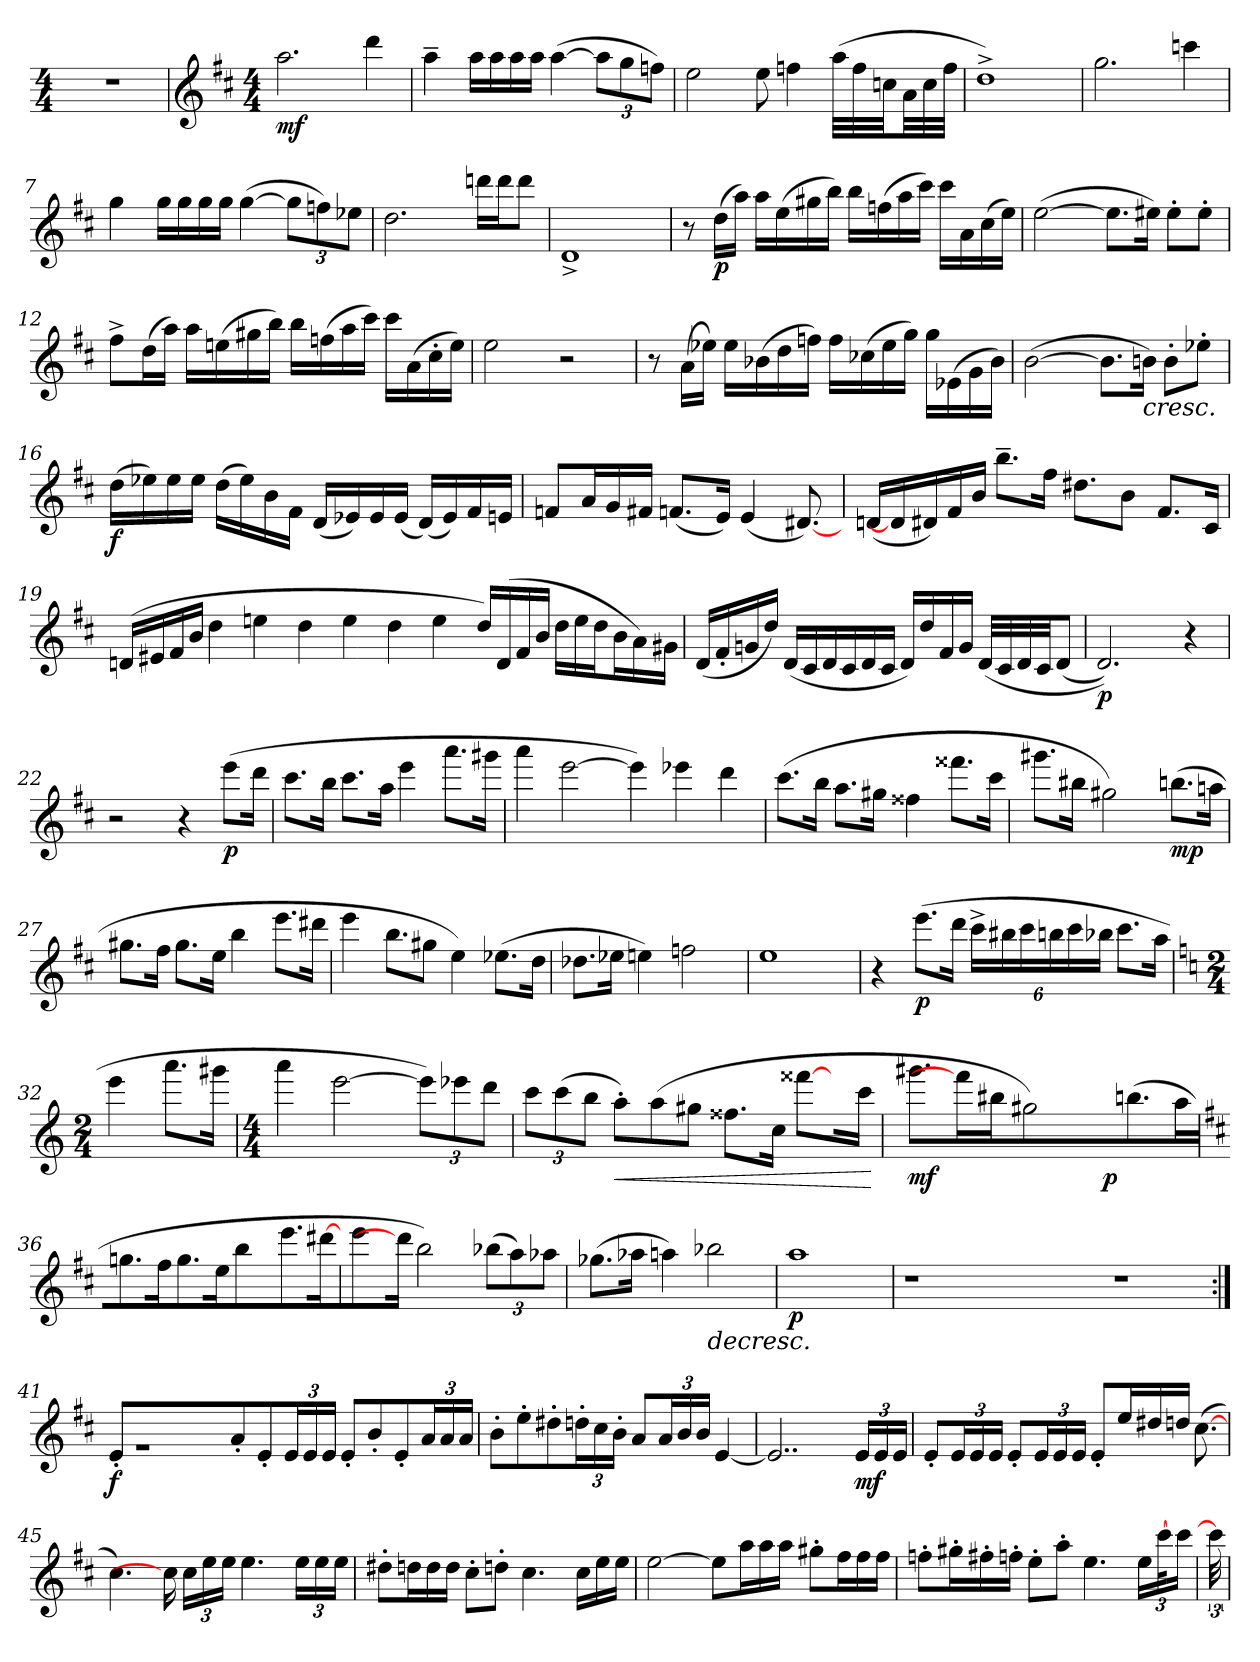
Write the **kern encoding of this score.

**kern	**dynam
*part1	*part1
*staff1	*staff1
*k[]	*
*M4/4	*
=1	=1
1r	.
!!LO:LB:g=z
=2	=2
*clefG2	*
*k[f#c#]	*
*M4/4	*
!	!LO:DY:b
2.aa\	mf
4ddd\	.
=3	=3
4aa~\	.
16aa\LL	.
16aa\	.
16aa\	.
16aa\JJ	.
([4aa\	.
12aa\L]	.
12gg\	.
12ffn\J)	.
=4	=4
2ee\	.
8ee\	.
4ffn\	.
(32aa\LLL	.
32ff\	.
32ccn\JJ	.
32a\LL	.
32cc\	.
32ff\JJJ	.
=5	=5
1dd^)	.
=6	=6
2.gg\	.
4cccn\	.
!!LO:LB:g=z
=7	=7
4gg\	.
16gg\LL	.
16gg\	.
16gg\	.
16gg\JJ	.
([4gg\	.
12gg\L]	.
12ffn\)	.
12ee-X\J	.
=8	=8
2.dd\	.
16dddn\LL	.
16ddd\J	.
8ddd\J	.
=9	=9
1d^	.
=10	=10
8r	.
!	!LO:DY:b
(16dd\LL	p
16aa\JJ)	.
16aa\LL	.
(16ee\	.
16gg#X\	.
16bb\JJ)	.
16bb\LL	.
(16ffn\	.
16aa\	.
16ccc#\JJ)	.
16ccc#\LL	.
16a\	.
(16cc#\	.
16ee\JJ)	.
=11	=11
([2ee\	.
8.ee\L]	.
16ee#X\Jk)	.
8ee#'\L	.
8ee#'\J	.
!!LO:LB:g=z
=12	=12
8ff#^\L	.
(16dd\L	.
16aa\JJ)	.
16aa\LL	.
(16een\	.
16gg#X\	.
16bb\JJ)	.
16bb\LL	.
(16ffn\	.
16aa\	.
16ccc#\JJ)	.
16ccc#\LL	.
(16a\	.
16cc#'\	.
16ee\JJ)	.
=13	=13
2ee\	.
2r	.
=14	=14
8r	.
(16a\LL	.
16ee-X\JJ)	.
16ee-\LL	.
(16b-X\	.
16dd\	.
16ffn\JJ)	.
16ff\LL	.
(16cc-X\	.
16ee-\	.
16gg\JJ)	.
16gg\LL	.
(16e-X\	.
16g\	.
16b-\JJ)	.
!!LO:LB:g=z
=15	=15
([2b\	.
8.b\L]	.
!	!LO:HP:b
16bn\Jk)	<
8b'\L	.
8ee-X'\J	.
=16	=16
!	!LO:DY:b
(16dd\LL	f
16ee-X\)	[
16ee-\	.
16ee-\JJ	.
(16dd\LL	.
16ee-\)	.
16b\	.
16f#\JJ	.
(16d/LL	.
16e-X/)	.
16e-/	.
(16e-/JJ	.
(16d/LL)	.
16e-/)	.
16f#/	.
16en/JJ	.
=17	=17
8fn/L	.
16a/L	.
16g/	.
16f#X/JJ	.
(8.fn/L	.
16e/Jk)	.
(4e/	.
[8.d#X/)	.
!!LO:LB:g=z
=18	=18
(16dn/LL	.
16d#/]	.
16d#X/)	.
16f#/	.
16b/JJ	.
8.bb~\L	.
16ff#\Jk	.
8.dd#X\L	.
8b\J	.
8.f#/L	.
16c#/Jk	.
=19	=19
(16dn/LL	.
16e#X/	.
16f#/	.
16b/JJ	.
4dd\	.
4een\	.
4dd\	.
4ee\	.
4dd\	.
4ee\	.
16dd/LL)	.
(16d/	.
16f#/	.
16b/JJ	.
16dd\LL	.
16ee\	.
16dd\J	.
16b\L	.
16a\)	.
16g#X\JJ	.
!!LO:LB:g=z
=20	=20
(16d/LL	.
16f#'/	.
16gn/	.
16dd/JJ)	.
(16d/LL	.
16c#/	.
16d/	.
16c#/	.
16d/	.
16c#/JJ	.
16d/LL)	.
16dd/	.
16f#/	.
16g/JJ	.
(32d/LLL	.
32c#/	.
32d/	.
32c#/JJ	.
(8d/J	.
=21	=21
!	!LO:DY:b
2.d/))	p
4r	.
=22	=22
2r	.
4r	.
!	!LO:DY:b
(8eee\L	p
16ddd\Jk	.
=23	=23
8.ccc#\L	.
16bb\Jk	.
8.ccc#\L	.
16aa\Jk	.
4eee\	.
8.aaa\L	.
16ggg#X\Jk	.
!!LO:LB:g=z
=24	=24
4aaa\	.
[2eee\	.
4eee\])	.
4eee-X\	.
4ddd\	.
=25	=25
(8.ccc#\L	.
16bb\Jk	.
8.aa\L	.
16gg#X\Jk	.
4ff##X\	.
8.fff##X\L	.
16ccc#\Jk	.
=26	=26
8.ggg#X\L	.
16bb#X\Jk	.
2gg#X\)	.
!	!LO:DY:b
(8.bbn\L	mp
16aan\Jk	.
=27	=27
8.gg#X\L	.
16ff#\Jk	.
8.gg#\L	.
16ee\Jk	.
4bb\	.
8.eee\L	.
16ddd#X\Jk	.
!!LO:LB:g=z
=28	=28
4eee\	.
8.bb\L	.
8gg#X\J	.
4ee\)	.
(8.ee-X\L	.
16dd\Jk	.
=29	=29
8.dd-X\L	.
16ee-X\Jk	.
4een\)	.
2ffn\	.
=30	=30
1ee	.
=31	=31
4r	.
!	!LO:DY:b
(8.eee\L	p
16ddd\Jk	.
24ccc#^\LL	.
24bb#X\	.
24ccc#\	.
24bbn\	.
24ccc#\	.
24bb-X\JJ	.
8.ccc#\L	.
16aa\Jk	.
!!LO:LB:g=z
=32	=32
*k[]	*
*M2/4	*
4eee\	.
8.aaa\L	.
16ggg#X\Jk	.
=33	=33
*M4/4	*
4aaa\	.
[2eee\	.
12eee\L])	.
12eee-X\	.
12ddd\J	.
=34	=34
12ccc\L	.
(12ccc\	.
12bb\J	.
!	!LO:HP:b
8aa'\L)	<
(8aa\	.
8gg#X\J	.
8.ff##X\L	.
16cc\Jk	.
[8fff##X\L	.
16ryy	.
16ccc\Jk	.
.	[
=35	=35
!	!LO:DY:b
*^	*
8.ggg#X\L	2.ryy	mf
16fff##\L]	.	.
16bb#X\Jk	.	.
2gg#X\)	.	.
!	!	!LO:DY:b
.	4ryy	p
(8.bbn\L	.	.
16aa\Jk	16ryy	.
*v	*v	*
!!LO:LB:g=z
=36	=36
*k[f#c#]	*
8.ggn\L	.
16ff#\Jk	.
8.gg\L	.
16ee\Jk	.
4bb\	.
8.eee\L	.
[16ddd#X\J	.
=37	=37
4eee\	.
16ddd#\J]	.
2bb\)	.
(12bb-X\L	.
12aa\)	.
12aa-X\J	.
=38	=38
(8.gg-X\L	.
16aa-X\Jk	.
4aan\)	.
!	!LO:HP:b
2bb-X\	>
=39	=39
!	!LO:DY:b
1aa	p
.	]
=40	=40
*^	*
0ryy	1r	.
.	0ryy	.
1rdd	.	.
*v	*v	*
!!LO:LB:g=z
=41:|!	=41:|!
!	!LO:DY:b
8e'/L	f
1r	.
8a'/	.
8e'/	.
24e/L	.
24e/	.
24e/JJ	.
8e'/L	.
8b'/	.
8e'/	.
24a/L	.
24a/	.
24a/JJ	.
=42	=42
8b'\L	.
8ee'\	.
8dd#X'\	.
24ddn'\L	.
24cc#\	.
24b'\JJ	.
8a/L	.
24a/L	.
24b/	.
24b/JJ	.
[4e/	.
!!LO:LB:g=z
=43	=43
2..e/]	.
!	!LO:DY:b
24e/LL	mf
24e/	.
24e/JJ	.
=44	=44
8e'/L	.
24e/L	.
24e/	.
24e/JJ	.
8e'/L	.
24e/L	.
24e/	.
24e/JJ	.
8e'/L	.
16ee/L	.
16dd#X/	.
16ddn/JJ	.
([8.cc#\	.
!!LO:LB:g=z
=45	=45
4.cc#\)	.
16cc#\]	.
24cc#\LL	.
24ee\	.
24ee\JJ	.
4.ee\	.
24ee\LL	.
24ee\	.
24ee\JJ	.
=46	=46
8dd#X'\L	.
16ddn\L	.
16dd\	.
16dd\JJ	.
8cc#'\L	.
8ddn'\J	.
4.cc#\	.
16cc#\LL	.
16ee\	.
16ee\JJ	.
!!LO:LB:g=z
=47	=47
[2ee\	.
8ee\L]	.
16aa\L	.
16aa\	.
16aa\JJ	.
8gg#X'\L	.
16ff#\L	.
16ff#\	.
16ff#\JJ	.
=48	=48
8ffn'\L	.
16gg#X'\L	.
16ff#X'\	.
16ffn'\JJ	.
8ee'\L	.
8aa'\J	.
4.ee\	.
24ee\LL	.
[48ccc#\	.
48ryy	.
24ccc#\JJ	.
=49	=49
48ccc#\]	.
=	=
*-	*-
